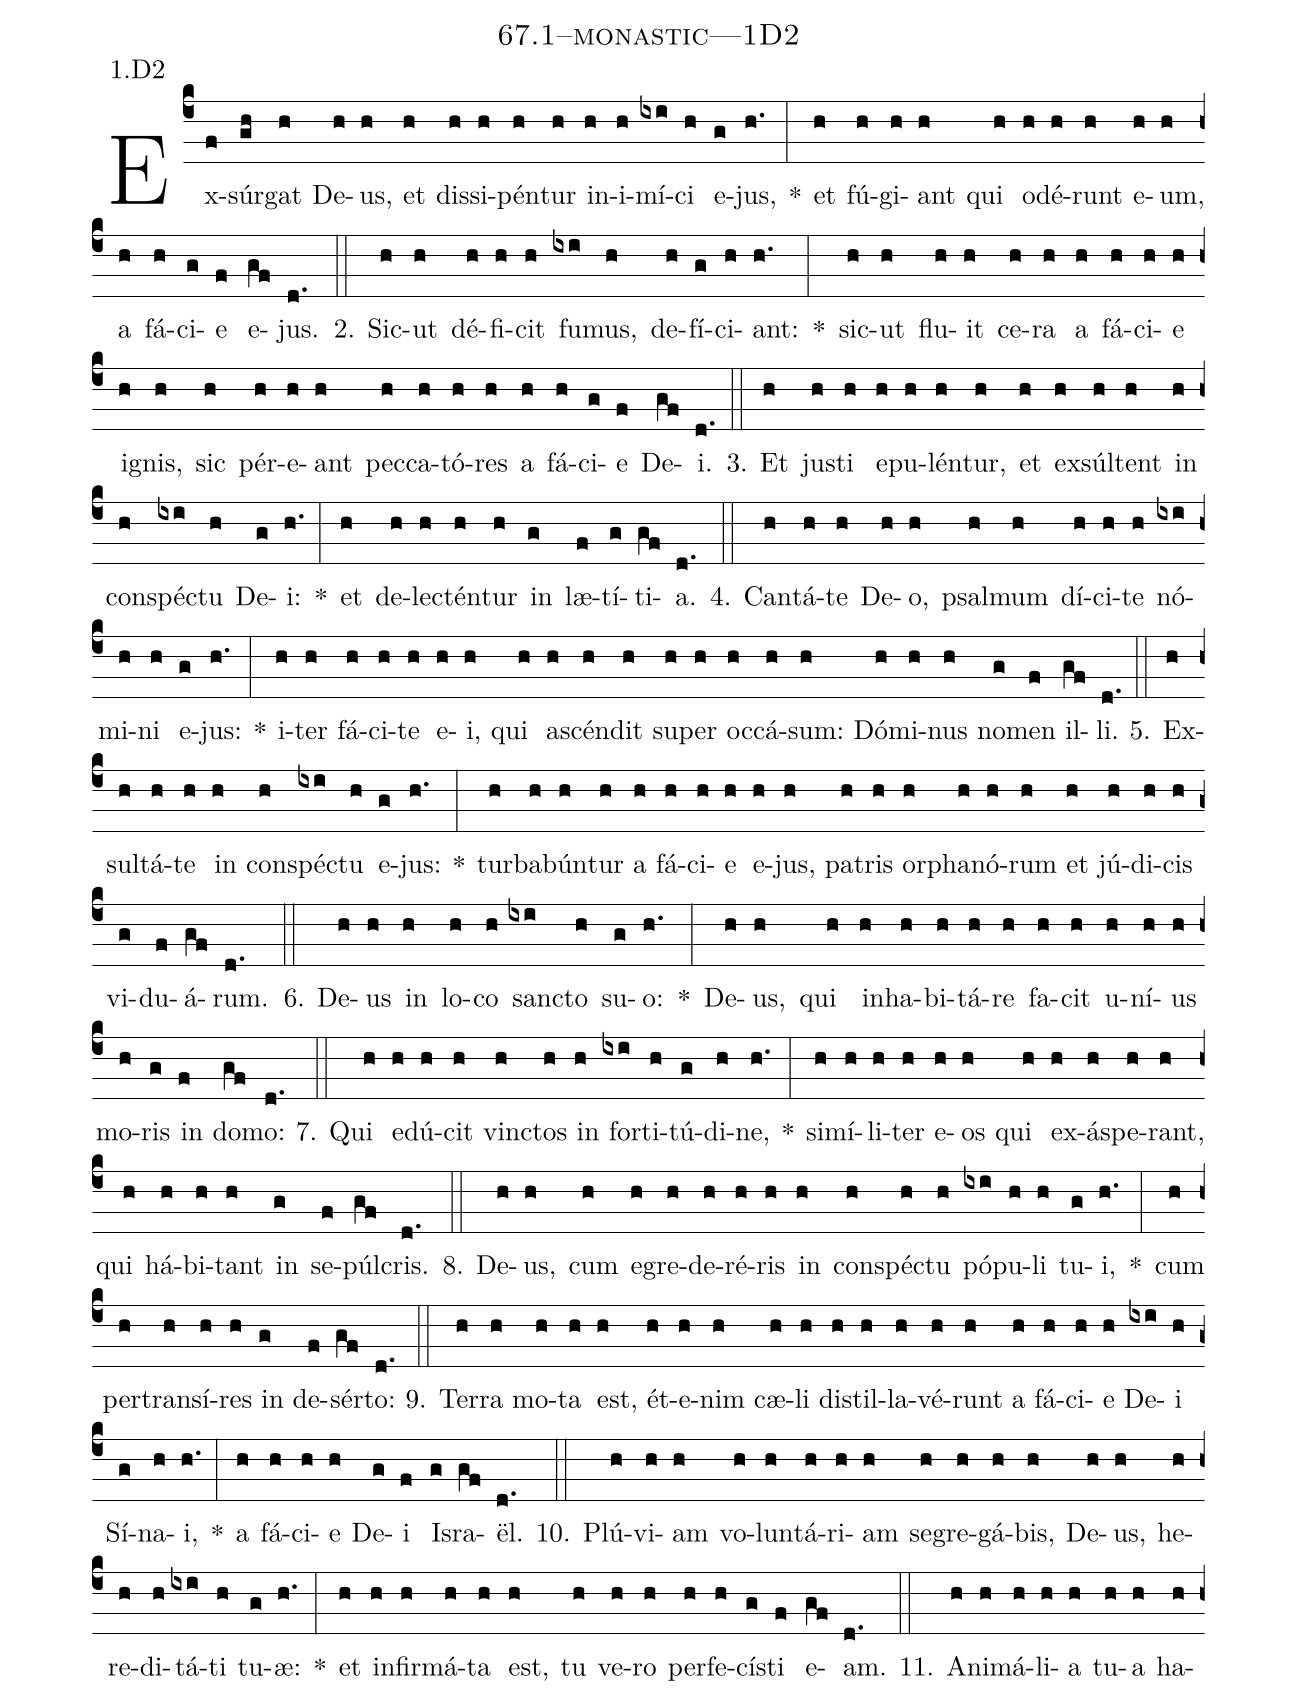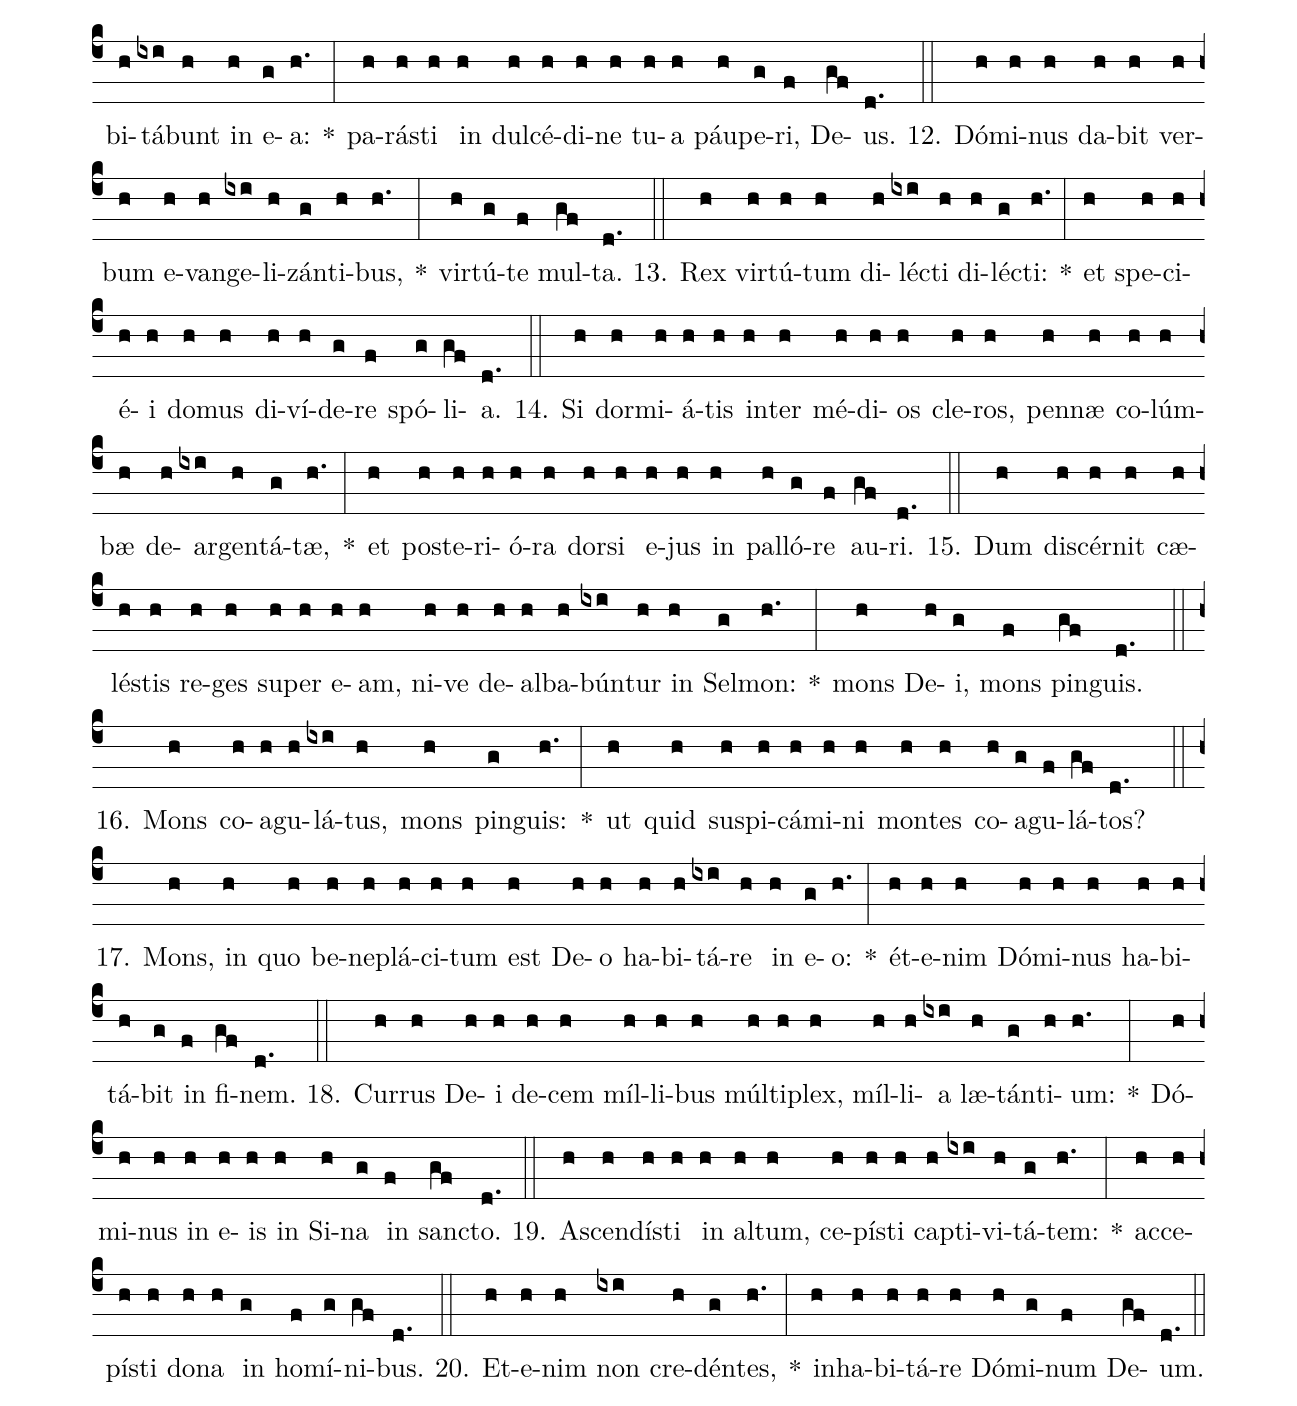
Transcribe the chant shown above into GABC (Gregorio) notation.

name: 67.1--monastic---1D2;
annotation: 1.D2;
%%
(c4)Ex(f)súr(gh)gat(h) De(h)us,(h) et(h) dis(h)si(h)pén(h)tur(h) in(h)i(h)mí(ixi)ci(h) e(g)jus,(h.) *(:) et(h) fú(h)gi(h)ant(h) qui(h) o(h)dé(h)runt(h) e(h)um,(h) a(h) fá(h)ci(g)e(f) e(gf)jus.(d.) (::)
2. Sic(h)ut(h) dé(h)fi(h)cit(h) fu(ixi)mus,(h) de(h)fí(g)ci(h)ant:(h.) *(:) sic(h)ut(h) flu(h)it(h) ce(h)ra(h) a(h) fá(h)ci(h)e(h) i(h)gnis,(h) sic(h) pér(h)e(h)ant(h) pec(h)ca(h)tó(h)res(h) a(h) fá(h)ci(g)e(f) De(gf)i.(d.) (::)
3. Et(h) jus(h)ti(h) e(h)pu(h)lén(h)tur,(h) et(h) ex(h)súl(h)tent(h) in(h) con(h)spéc(ixi)tu(h) De(g)i:(h.) *(:) et(h) de(h)lec(h)tén(h)tur(h) in(g) læ(f)tí(g)ti(gf)a.(d.) (::)
4. Can(h)tá(h)te(h) De(h)o,(h) psal(h)mum(h) dí(h)ci(h)te(h) nó(ixi)mi(h)ni(h) e(g)jus:(h.) *(:) i(h)ter(h) fá(h)ci(h)te(h) e(h)i,(h) qui(h) a(h)scén(h)dit(h) su(h)per(h) oc(h)cá(h)sum:(h) Dó(h)mi(h)nus(h) no(g)men(f) il(gf)li.(d.) (::)
5. Ex(h)sul(h)tá(h)te(h) in(h) con(h)spéc(ixi)tu(h) e(g)jus:(h.) *(:) tur(h)ba(h)bún(h)tur(h) a(h) fá(h)ci(h)e(h) e(h)jus,(h) pa(h)tris(h) or(h)pha(h)nó(h)rum(h) et(h) jú(h)di(h)cis(h) vi(g)du(f)á(gf)rum.(d.) (::)
6. De(h)us(h) in(h) lo(h)co(h) sanc(ixi)to(h) su(g)o:(h.) *(:) De(h)us,(h) qui(h) in(h)ha(h)bi(h)tá(h)re(h) fa(h)cit(h) u(h)ní(h)us(h) mo(h)ris(g) in(f) do(gf)mo:(d.) (::)
7. Qui(h) e(h)dú(h)cit(h) vinc(h)tos(h) in(h) for(ixi)ti(h)tú(g)di(h)ne,(h.) *(:) si(h)mí(h)li(h)ter(h) e(h)os(h) qui(h) ex(h)ás(h)pe(h)rant,(h) qui(h) há(h)bi(h)tant(h) in(g) se(f)púl(gf)cris.(d.) (::)
8. De(h)us,(h) cum(h) e(h)gre(h)de(h)ré(h)ris(h) in(h) con(h)spéc(h)tu(h) pó(ixi)pu(h)li(h) tu(g)i,(h.) *(:) cum(h) per(h)trans(h)í(h)res(h) in(g) de(f)sér(gf)to:(d.) (::)
9. Ter(h)ra(h) mo(h)ta(h) est,(h) ét(h)e(h)nim(h) cæ(h)li(h) di(h)stil(h)la(h)vé(h)runt(h) a(h) fá(h)ci(h)e(h) De(ixi)i(h) Sí(g)na(h)i,(h.) *(:) a(h) fá(h)ci(h)e(h) De(g)i(f) Is(g)ra(gf)ël.(d.) (::)
10. Plú(h)vi(h)am(h) vo(h)lun(h)tá(h)ri(h)am(h) se(h)gre(h)gá(h)bis,(h) De(h)us,(h) he(h)re(h)di(h)tá(ixi)ti(h) tu(g)æ:(h.) *(:) et(h) in(h)fir(h)má(h)ta(h) est,(h) tu(h) ve(h)ro(h) per(h)fe(h)cís(g)ti(f) e(gf)am.(d.) (::)
11. A(h)ni(h)má(h)li(h)a(h) tu(h)a(h) ha(h)bi(h)tá(ixi)bunt(h) in(h) e(g)a:(h.) *(:) pa(h)rás(h)ti(h) in(h) dul(h)cé(h)di(h)ne(h) tu(h)a(h) páu(h)pe(g)ri,(f) De(gf)us.(d.) (::)
12. Dó(h)mi(h)nus(h) da(h)bit(h) ver(h)bum(h) e(h)van(h)ge(ixi)li(h)zán(g)ti(h)bus,(h.) *(:) vir(h)tú(g)te(f) mul(gf)ta.(d.) (::)
13. Rex(h) vir(h)tú(h)tum(h) di(h)léc(ixi)ti(h) di(h)léc(g)ti:(h.) *(:) et(h) spe(h)ci(h)é(h)i(h) do(h)mus(h) di(h)ví(h)de(g)re(f) spó(g)li(gf)a.(d.) (::)
14. Si(h) dor(h)mi(h)á(h)tis(h) in(h)ter(h) mé(h)di(h)os(h) cle(h)ros,(h) pen(h)næ(h) co(h)lúm(h)bæ(h) de(h)ar(ixi)gen(h)tá(g)tæ,(h.) *(:) et(h) post(h)e(h)ri(h)ó(h)ra(h) dor(h)si(h) e(h)jus(h) in(h) pal(h)ló(g)re(f) au(gf)ri.(d.) (::)
15. Dum(h) di(h)scér(h)nit(h) cæ(h)lés(h)tis(h) re(h)ges(h) su(h)per(h) e(h)am,(h) ni(h)ve(h) de(h)al(h)ba(h)bún(ixi)tur(h) in(h) Sel(g)mon:(h.) *(:) mons(h) De(h)i,(g) mons(f) pin(gf)guis.(d.) (::)
16. Mons(h) co(h)a(h)gu(h)lá(ixi)tus,(h) mons(h) pin(g)guis:(h.) *(:) ut(h) quid(h) su(h)spi(h)cá(h)mi(h)ni(h) mon(h)tes(h) co(h)a(g)gu(f)lá(gf)tos?(d.) (::)
17. Mons,(h) in(h) quo(h) be(h)ne(h)plá(h)ci(h)tum(h) est(h) De(h)o(h) ha(h)bi(h)tá(ixi)re(h) in(h) e(g)o:(h.) *(:) ét(h)e(h)nim(h) Dó(h)mi(h)nus(h) ha(h)bi(h)tá(h)bit(g) in(f) fi(gf)nem.(d.) (::)
18. Cur(h)rus(h) De(h)i(h) de(h)cem(h) míl(h)li(h)bus(h) múl(h)ti(h)plex,(h) míl(h)li(h)a(ixi) læ(h)tán(g)ti(h)um:(h.) *(:) Dó(h)mi(h)nus(h) in(h) e(h)is(h) in(h) Si(h)na(g) in(f) sanc(gf)to.(d.) (::)
19. A(h)scen(h)dís(h)ti(h) in(h) al(h)tum,(h) ce(h)pís(h)ti(h) cap(h)ti(ixi)vi(h)tá(g)tem:(h.) *(:) ac(h)ce(h)pís(h)ti(h) do(h)na(h) in(g) ho(f)mí(g)ni(gf)bus.(d.) (::)
20. Et(h)e(h)nim(h) non(ixi) cre(h)dén(g)tes,(h.) *(:) in(h)ha(h)bi(h)tá(h)re(h) Dó(h)mi(g)num(f) De(gf)um.(d.) (::)
